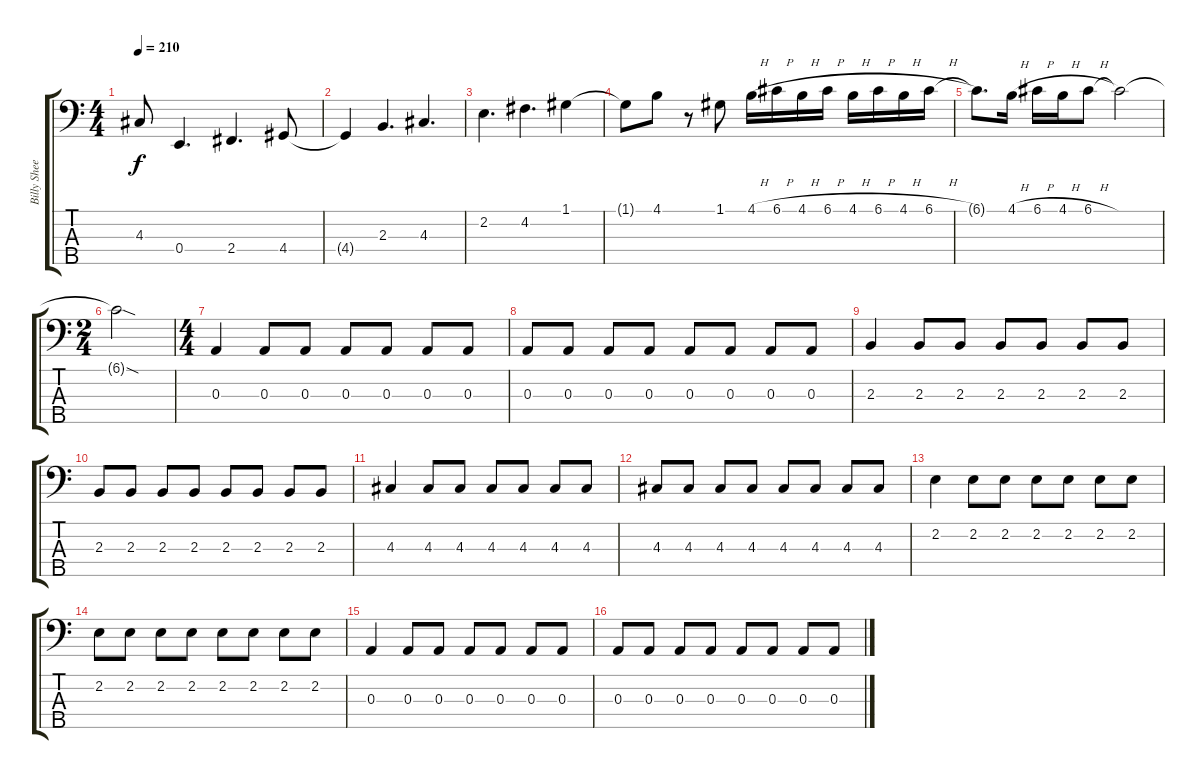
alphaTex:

\track ("Billy Sheehan" "Billy Shee") {instrument electricbassfinger}
\staff {score tabs}
\tuning (G2 D2 A1 E1 B0) {hide}
\ts (4 4)
\tempo 210
\clef f4
\ks c
4.3.8{dy f} 0.4.4{d} 2.4.4{d} 4.4.8 |
4.4{t}.4 2.3.4{d} 4.3.4{d} |
2.2.4{d} 4.2.4{d} 1.1.4 |
1.1{t}.8 4.1.8 r.8 1.1.8 4.1{h}.16 6.1{h}.16 4.1{h}.16 6.1{h}.16 4.1{h}.16 6.1{h}.16 4.1{h}.16 6.1{h}.16 |
6.1{t}.8{d} 4.1{h}.16 6.1{h}.16 4.1{h}.16 6.1{h}.8 6.1{t}.2 |
\ts (2 4)
6.1{sod t}.2 |
\ts (4 4)
0.3.4 0.3.8 0.3.8 0.3.8 0.3.8 0.3.8 0.3.8 |
0.3.8 0.3.8 0.3.8 0.3.8 0.3.8 0.3.8 0.3.8 0.3.8 |
2.3.4 2.3.8 2.3.8 2.3.8 2.3.8 2.3.8 2.3.8 |
2.3.8 2.3.8 2.3.8 2.3.8 2.3.8 2.3.8 2.3.8 2.3.8 |
4.3.4 4.3.8 4.3.8 4.3.8 4.3.8 4.3.8 4.3.8 |
4.3.8 4.3.8 4.3.8 4.3.8 4.3.8 4.3.8 4.3.8 4.3.8 |
2.2.4 2.2.8 2.2.8 2.2.8 2.2.8 2.2.8 2.2.8 |
2.2.8 2.2.8 2.2.8 2.2.8 2.2.8 2.2.8 2.2.8 2.2.8 |
0.3.4 0.3.8 0.3.8 0.3.8 0.3.8 0.3.8 0.3.8 |
0.3.8 0.3.8 0.3.8 0.3.8 0.3.8 0.3.8 0.3.8 0.3.8
